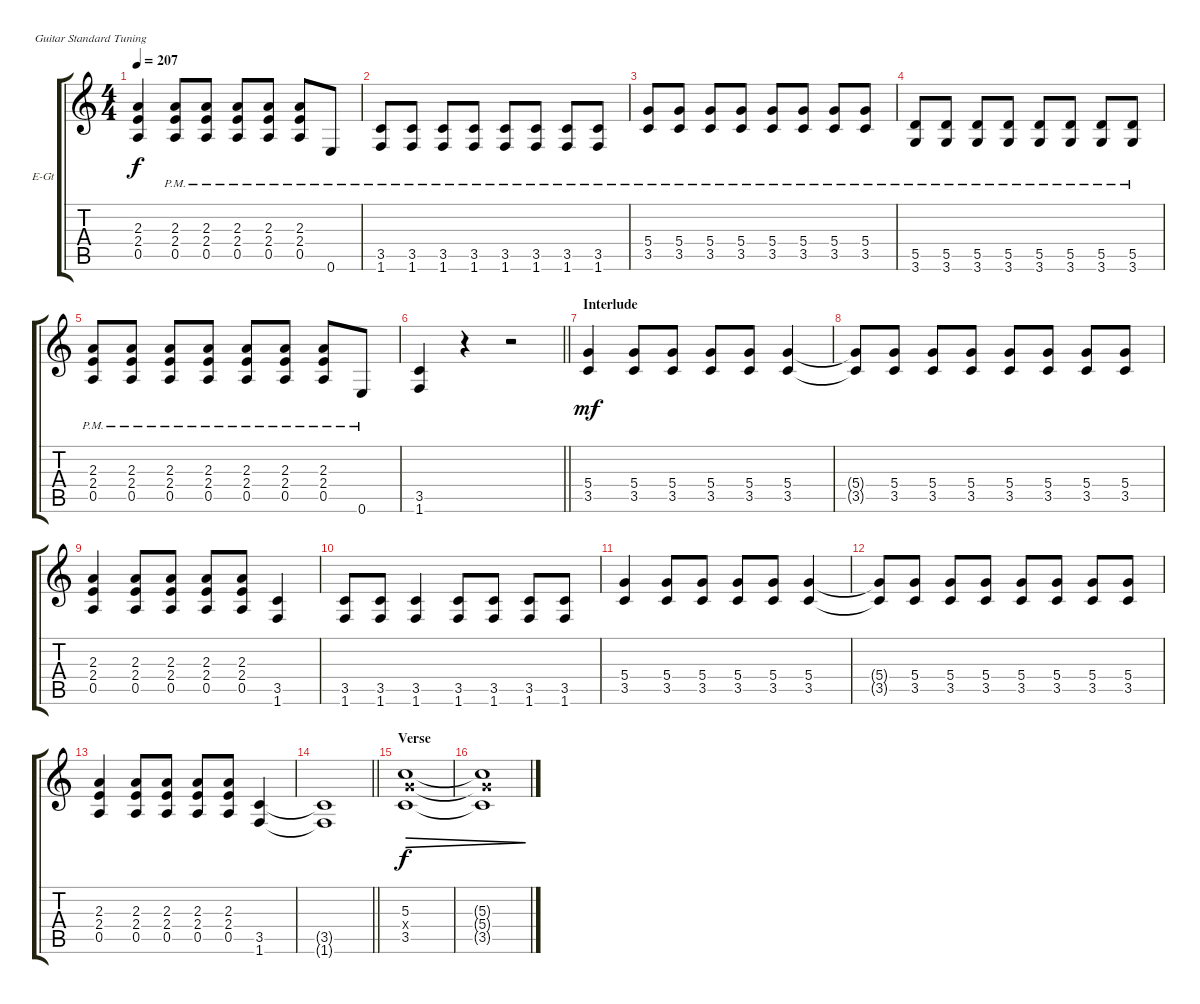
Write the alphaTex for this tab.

\defaultSystemsLayout 4
\bracketExtendMode groupsimilarinstruments
\firstSystemTrackNameOrientation horizontal
\otherSystemsTrackNameOrientation horizontal
\track ("Guitar 2" "E-Gt") {instrument distortionguitar}
\staff {score tabs}
\tuning (E4 B3 G3 D3 A2 E2)
\ts (4 4)
\tempo 207
\clef g2
\ks c
(0.5 2.4 2.3).4{dy f} (0.5{pm} 2.4{pm} 2.3{pm}).8 (0.5{pm} 2.4{pm} 2.3{pm}).8 (0.5{pm} 2.4{pm} 2.3{pm}).8 (0.5{pm} 2.4{pm} 2.3{pm}).8 (0.5{pm} 2.4{pm} 2.3{pm}).8 0.6{pm}.8 |
(3.5{pm} 1.6{pm}).8 (3.5{pm} 1.6{pm}).8 (3.5{pm} 1.6{pm}).8 (3.5{pm} 1.6{pm}).8 (3.5{pm} 1.6{pm}).8 (3.5{pm} 1.6{pm}).8 (3.5{pm} 1.6{pm}).8 (3.5{pm} 1.6{pm}).8 |
(5.4{pm} 3.5{pm}).8 (5.4{pm} 3.5{pm}).8 (5.4{pm} 3.5{pm}).8 (5.4{pm} 3.5{pm}).8 (5.4{pm} 3.5{pm}).8 (5.4{pm} 3.5{pm}).8 (5.4{pm} 3.5{pm}).8 (5.4{pm} 3.5{pm}).8 |
(5.5{pm} 3.6{pm}).8 (5.5{pm} 3.6{pm}).8 (5.5{pm} 3.6{pm}).8 (5.5{pm} 3.6{pm}).8 (5.5{pm} 3.6{pm}).8 (5.5{pm} 3.6{pm}).8 (5.5{pm} 3.6{pm}).8 (5.5{pm} 3.6{pm}).8 |
(0.5{pm} 2.4{pm} 2.3{pm}).8 (0.5{pm} 2.4{pm} 2.3{pm}).8 (0.5{pm} 2.4{pm} 2.3{pm}).8 (0.5{pm} 2.4{pm} 2.3{pm}).8 (0.5{pm} 2.4{pm} 2.3{pm}).8 (0.5{pm} 2.4{pm} 2.3{pm}).8 (0.5{pm} 2.4{pm} 2.3{pm}).8 0.6{pm}.8 |
\barLineRight lightlight
(1.6 3.5).4 r.4 r.2 |
\section ("" "Interlude")
(3.5 5.4).4{dy mf} (3.5 5.4).8 (3.5 5.4).8 (3.5 5.4).8 (3.5 5.4).8 (3.5 5.4).4 |
(3.5{t} 5.4{t}).8 (3.5 5.4).8 (3.5 5.4).8 (3.5 5.4).8 (3.5 5.4).8 (3.5 5.4).8 (3.5 5.4).8 (3.5 5.4).8 |
(0.5 2.4 2.3).4 (0.5 2.4 2.3).8 (0.5 2.4 2.3).8 (0.5 2.4 2.3).8 (0.5 2.4 2.3).8 (3.5 1.6).4 |
(3.5 1.6).8 (3.5 1.6).8 (3.5 1.6).4 (3.5 1.6).8 (3.5 1.6).8 (3.5 1.6).8 (3.5 1.6).8 |
(3.5 5.4).4 (3.5 5.4).8 (3.5 5.4).8 (3.5 5.4).8 (3.5 5.4).8 (3.5 5.4).4 |
(3.5{t} 5.4{t}).8 (3.5 5.4).8 (3.5 5.4).8 (3.5 5.4).8 (3.5 5.4).8 (3.5 5.4).8 (3.5 5.4).8 (3.5 5.4).8 |
(0.5 2.4 2.3).4 (0.5 2.4 2.3).8 (0.5 2.4 2.3).8 (0.5 2.4 2.3).8 (0.5 2.4 2.3).8 (3.5 1.6).4 |
\barLineRight lightlight
(3.5{t} 1.6{t}).1 |
\section ("" "Verse")
(5.3 5.4{x} 3.5).1{dec dy f} |
(3.5{t} 5.4{x t} 5.3{t}).1{dec}
